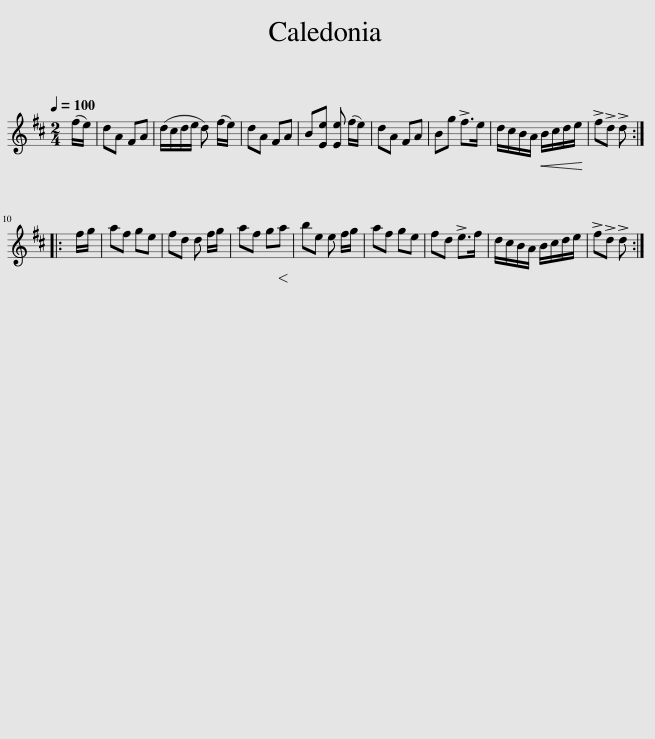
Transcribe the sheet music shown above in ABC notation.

X:1
L:1/8
Q:1/4=100
M:2/4
I:linebreak $
K:none
V:1 treble transpose="8 "
V:1
[K:D] (f/e/) | dA FA | (d/c/d/e/ d) (f/e/) | dA FA | B[Ee] [Ee] (f/e/) | %5
 dA FA | Bg !>!f>e | d/c/B/A/!<(! B/c/d/e/!<)! | !>!f!>!d !>!d ::$ f/g/ | %10
 af ge | fd d f/g/ | af g!<(!a!<)! | be e f/g/ | af ge | %15
 fd !>!e>f | d/c/B/A/ B/c/d/e/ | !>!f!>!d !>!d :| %18
